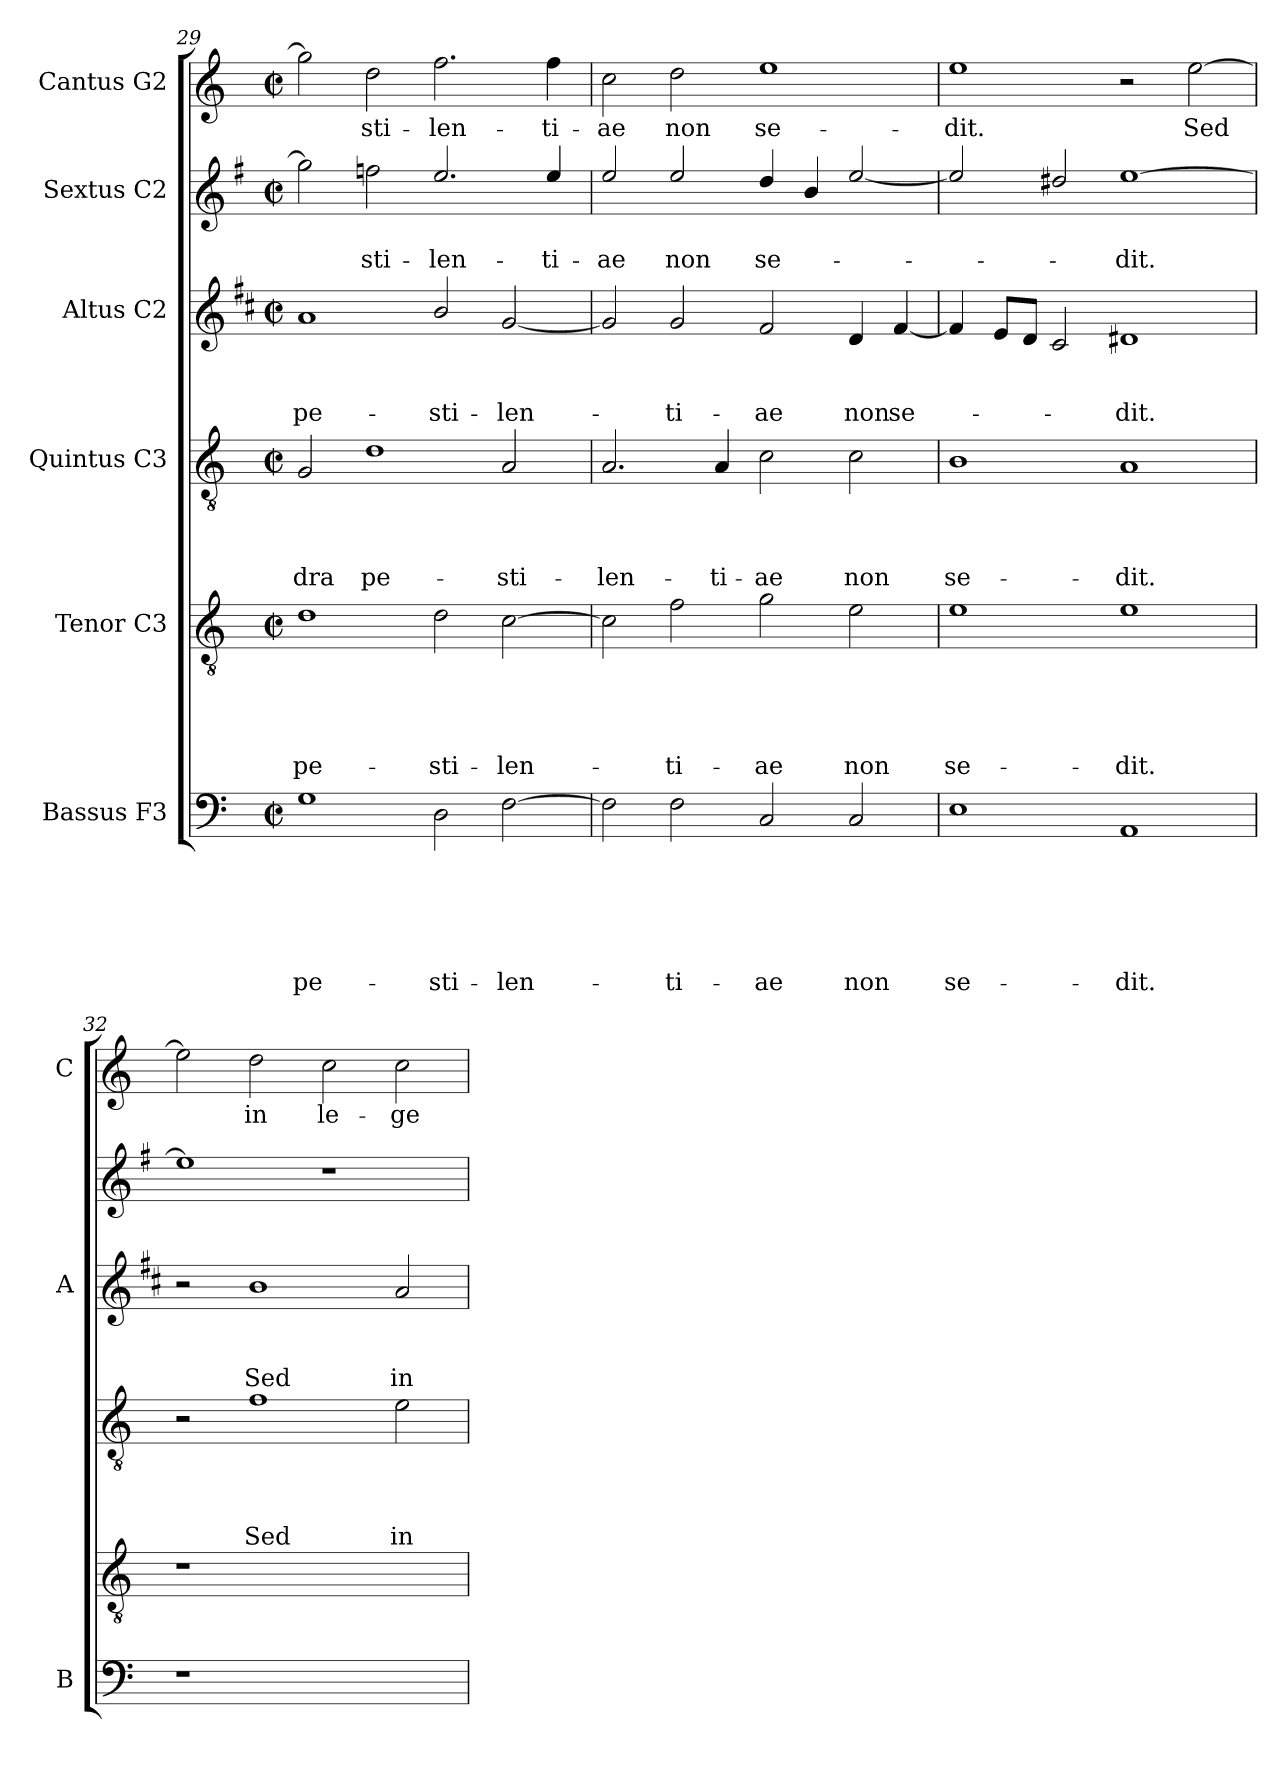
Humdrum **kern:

**kern	**text	**text	**text	**text	**text	**text	**kern	**text	**text	**text	**text	**text	**kern	**text	**text	**text	**text	**kern	**text	**text	**text	**kern	**text	**text	**kern	**text
*part6	*part6	*part6	*part6	*part6	*part6	*part6	*part5	*part5	*part5	*part5	*part5	*part5	*part4	*part4	*part4	*part4	*part4	*part3	*part3	*part3	*part3	*part2	*part2	*part2	*part1	*part1
*staff6	*staff6	*staff6	*staff6	*staff6	*staff6	*staff6	*staff5	*staff5	*staff5	*staff5	*staff5	*staff5	*staff4	*staff4	*staff4	*staff4	*staff4	*staff3	*staff3	*staff3	*staff3	*staff2	*staff2	*staff2	*staff1	*staff1
*I"Bassus F3	*	*	*	*	*	*	*I"Tenor C3	*	*	*	*	*	*I"Quintus C3	*	*	*	*	*I"Altus C2	*	*	*	*I"Sextus C2	*	*	*I"Cantus G2	*
*I'B	*	*	*	*	*	*	*	*	*	*	*	*	*	*	*	*	*	*I'A	*	*	*	*	*	*	*I'C	*
*clefF4	*	*	*	*	*	*	*clefGv2	*	*	*	*	*	*clefGv2	*	*	*	*	*clefG2	*	*	*	*clefG2	*	*	*clefG2	*
*	*	*	*	*	*	*	*	*	*	*	*	*	*	*	*	*	*	*ITrd1c2	*	*	*	*ITrd4c7	*	*	*	*
*k[]	*	*	*	*	*	*	*k[]	*	*	*	*	*	*k[]	*	*	*	*	*k[]	*	*	*	*k[]	*	*	*k[]	*
*C:	*	*	*	*	*	*	*C:	*	*	*	*	*	*C:	*	*	*	*	*C:	*	*	*	*C:	*	*	*C:	*
*M2/2	*	*	*	*	*	*	*M2/2	*	*	*	*	*	*M2/2	*	*	*	*	*M2/2	*	*	*	*M2/2	*	*	*M2/2	*
*met(c|)	*	*	*	*	*	*	*met(c|)	*	*	*	*	*	*met(c|)	*	*	*	*	*met(c|)	*	*	*	*met(c|)	*	*	*met(c|)	*
=29	=29	=29	=29	=29	=29	=29	=29	=29	=29	=29	=29	=29	=29	=29	=29	=29	=29	=29	=29	=29	=29	=29	=29	=29	=29	=29
!	!	!	!	!	!	!LO:LY:b	!	!	!	!	!	!LO:LY:b	!	!	!	!	!LO:LY:b	!	!	!	!LO:LY:b	!	!	!	!	!
1G	.	.	.	.	.	pe-	1d	.	.	.	.	pe-	2G/	.	.	.	-dra	1g	.	.	pe-	2cc\]	.	.	2gg\]	.
!	!	!	!	!	!	!	!	!	!	!	!	!	!	!	!	!	!LO:LY:b	!	!	!	!	!	!	!LO:LY:b	!	!LO:LY:b
.	.	.	.	.	.	.	.	.	.	.	.	.	1d	.	.	.	pe-	.	.	.	.	2b-X\	.	-sti-	2dd\	-sti-
!	!	!	!	!	!	!LO:LY:b	!	!	!	!	!	!LO:LY:b	!	!	!	!	!	!	!	!	!LO:LY:b	!	!	!LO:LY:b	!	!LO:LY:b
2D\	.	.	.	.	.	-sti-	2d\	.	.	.	.	-sti-	.	.	.	.	.	2a/	.	.	-sti-	2.a/	.	-len-	2.ff\	-len-
!	!	!	!	!	!	!LO:LY:b	!	!	!	!	!	!LO:LY:b	!	!	!	!	!LO:LY:b	!	!	!	!LO:LY:b	!	!	!	!	!
[2F\	.	.	.	.	.	-len-	[2c\	.	.	.	.	-len-	2A/	.	.	.	-sti-	[2f/	.	.	-len-	.	.	.	.	.
!	!	!	!	!	!	!	!	!	!	!	!	!	!	!	!	!	!	!	!	!	!	!	!	!LO:LY:b	!	!LO:LY:b
.	.	.	.	.	.	.	.	.	.	.	.	.	.	.	.	.	.	.	.	.	.	4a/	.	-ti-	4ff\	-ti-
=30	=30	=30	=30	=30	=30	=30	=30	=30	=30	=30	=30	=30	=30	=30	=30	=30	=30	=30	=30	=30	=30	=30	=30	=30	=30	=30
!	!	!	!	!	!	!	!	!	!	!	!	!	!	!	!	!	!LO:LY:b	!	!	!	!	!	!	!LO:LY:b	!	!LO:LY:b
2F\]	.	.	.	.	.	.	2c\]	.	.	.	.	.	2.A/	.	.	.	-len-	2f/]	.	.	.	2a/	.	-ae	2cc\	-ae
!	!	!	!	!	!	!LO:LY:b	!	!	!	!	!	!LO:LY:b	!	!	!	!	!	!	!	!	!LO:LY:b	!	!	!LO:LY:b	!	!LO:LY:b
2F\	.	.	.	.	.	-ti-	2f\	.	.	.	.	-ti-	.	.	.	.	.	2f/	.	.	-ti-	2a/	.	non	2dd\	non
!	!	!	!	!	!	!	!	!	!	!	!	!	!	!	!	!	!LO:LY:b	!	!	!	!	!	!	!	!	!
.	.	.	.	.	.	.	.	.	.	.	.	.	4A/	.	.	.	-ti-	.	.	.	.	.	.	.	.	.
!	!	!	!	!	!	!LO:LY:b	!	!	!	!	!	!LO:LY:b	!	!	!	!	!LO:LY:b	!	!	!	!LO:LY:b	!	!	!LO:LY:b	!	!LO:LY:b
2C/	.	.	.	.	.	-ae	2g\	.	.	.	.	-ae	2c\	.	.	.	-ae	2e/	.	.	-ae	4g/	.	se-	1ee	se-
.	.	.	.	.	.	.	.	.	.	.	.	.	.	.	.	.	.	.	.	.	.	4e/	.	.	.	.
!	!	!	!	!	!	!LO:LY:b	!	!	!	!	!	!LO:LY:b	!	!	!	!	!LO:LY:b	!	!	!	!LO:LY:b	!	!	!	!	!
2C/	.	.	.	.	.	non	2e\	.	.	.	.	non	2c\	.	.	.	non	4c/	.	.	non	[2a/	.	.	.	.
!	!	!	!	!	!	!	!	!	!	!	!	!	!	!	!	!	!	!	!	!	!LO:LY:b	!	!	!	!	!
.	.	.	.	.	.	.	.	.	.	.	.	.	.	.	.	.	.	[4e/	.	.	se-	.	.	.	.	.
=31	=31	=31	=31	=31	=31	=31	=31	=31	=31	=31	=31	=31	=31	=31	=31	=31	=31	=31	=31	=31	=31	=31	=31	=31	=31	=31
!	!	!	!	!	!	!LO:LY:b	!	!	!	!	!	!LO:LY:b	!	!	!	!	!LO:LY:b	!	!	!	!	!	!	!	!	!LO:LY:b
1E	.	.	.	.	.	se-	1e	.	.	.	.	se-	1B	.	.	.	se-	4e/]	.	.	.	2a/]	.	.	1ee	-dit.
.	.	.	.	.	.	.	.	.	.	.	.	.	.	.	.	.	.	8d/L	.	.	.	.	.	.	.	.
.	.	.	.	.	.	.	.	.	.	.	.	.	.	.	.	.	.	8c/J	.	.	.	.	.	.	.	.
.	.	.	.	.	.	.	.	.	.	.	.	.	.	.	.	.	.	2B/	.	.	.	2g#/	.	.	.	.
!	!	!	!	!	!	!LO:LY:b	!	!	!	!	!	!LO:LY:b	!	!	!	!	!LO:LY:b	!	!	!	!LO:LY:b	!	!	!LO:LY:b	!	!
1AA	.	.	.	.	.	-dit.	1e	.	.	.	.	-dit.	1A	.	.	.	-dit.	1c#X	.	.	-dit.	[1a	.	-dit.	2r	.
!	!	!	!	!	!	!	!	!	!	!	!	!	!	!	!	!	!	!	!	!	!	!	!	!	!	!LO:LY:b
.	.	.	.	.	.	.	.	.	.	.	.	.	.	.	.	.	.	.	.	.	.	.	.	.	[2ee\	Sed
!!LO:LB:g=z
=32	=32	=32	=32	=32	=32	=32	=32	=32	=32	=32	=32	=32	=32	=32	=32	=32	=32	=32	=32	=32	=32	=32	=32	=32	=32	=32
1r	.	.	.	.	.	.	1r	.	.	.	.	.	2r	.	.	.	.	2r	.	.	.	1a]	.	.	2ee\]	.
!	!	!	!	!	!	!	!	!	!	!	!	!	!	!	!	!	!LO:LY:b	!	!	!	!LO:LY:b	!	!	!	!	!LO:LY:b
.	.	.	.	.	.	.	.	.	.	.	.	.	1f	.	.	.	Sed	1a	.	.	Sed	.	.	.	2dd\	in
!	!	!	!	!	!	!	!	!	!	!	!	!	!	!	!	!	!	!	!	!	!	!	!	!	!	!LO:LY:b
1ryy	.	.	.	.	.	.	1ryy	.	.	.	.	.	.	.	.	.	.	.	.	.	.	1r	.	.	2cc\	le-
!	!	!	!	!	!	!	!	!	!	!	!	!	!	!	!	!	!LO:LY:b	!	!	!	!LO:LY:b	!	!	!	!	!LO:LY:b
.	.	.	.	.	.	.	.	.	.	.	.	.	2e\	.	.	.	in	2g/	.	.	in	.	.	.	2cc\	-ge
=	=	=	=	=	=	=	=	=	=	=	=	=	=	=	=	=	=	=	=	=	=	=	=	=	=	=
*-	*-	*-	*-	*-	*-	*-	*-	*-	*-	*-	*-	*-	*-	*-	*-	*-	*-	*-	*-	*-	*-	*-	*-	*-	*-	*-
